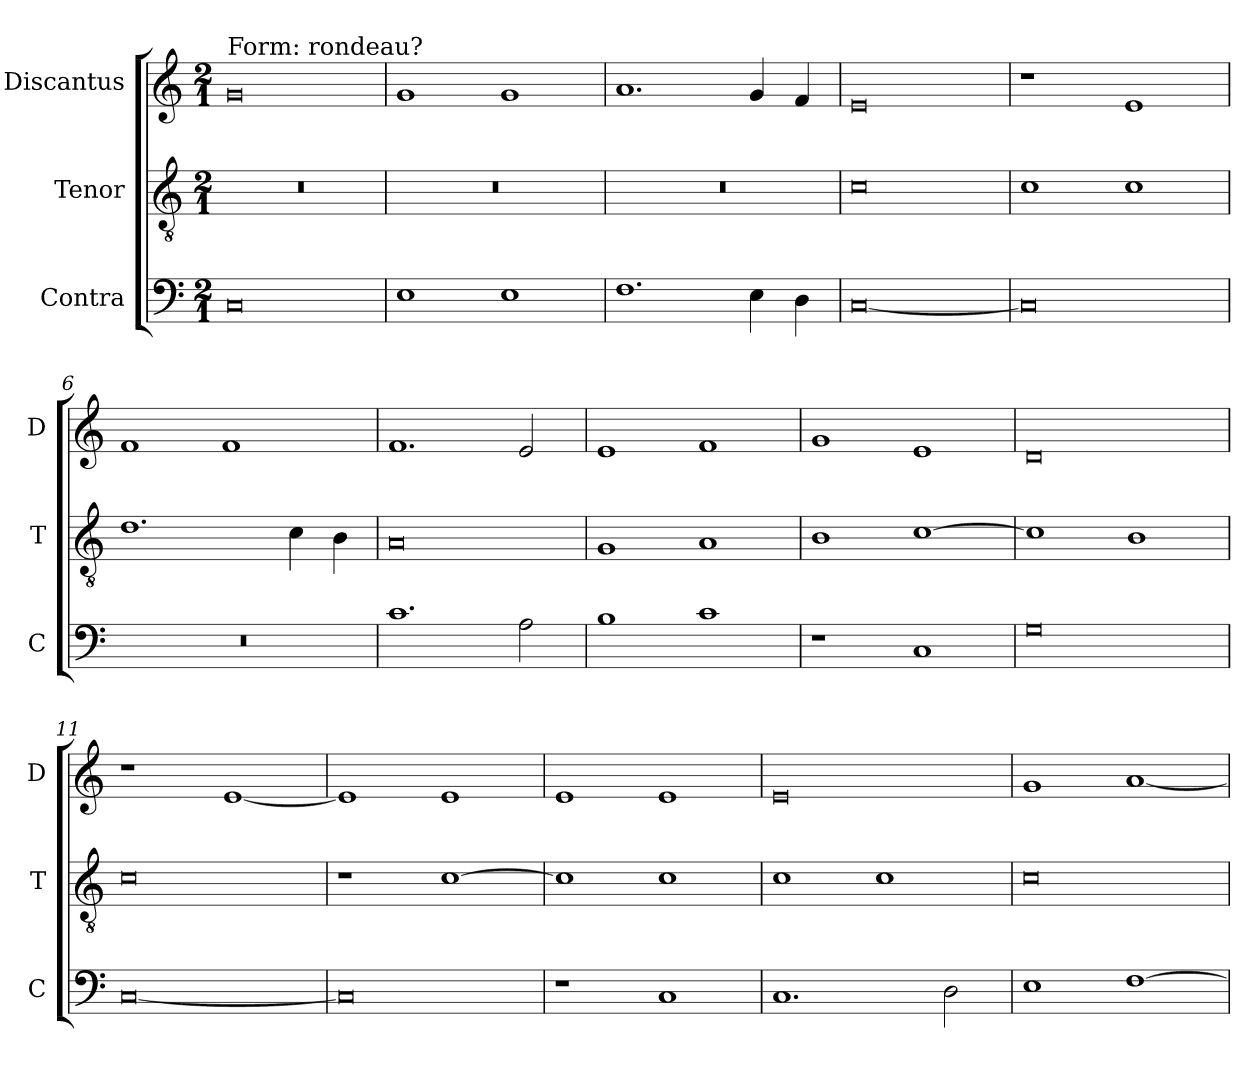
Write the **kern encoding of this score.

**kern	**kern	**kern
*part3	*part2	*part1
*staff3	*staff2	*staff1
*I"Contra	*I"Tenor	*I"Discantus
*I'C	*I'T	*I'D
*clefF4	*clefGv2	*clefG2
*k[]	*k[]	*k[]
*M2/1	*M2/1	*M2/1
=1	=1	=1
!	!	!LO:TX:a:t=Form&colon; rondeau?
0C	0r	0g
=2	=2	=2
1E	0r	1g
1E	.	1g
=3	=3	=3
1.F	0r	1.a
4E\	.	4g/
4D\	.	4f/
=4	=4	=4
[0C	0c	0e
=5	=5	=5
0C]	1c	1r
.	1c	1e
=6	=6	=6
0r	1.d	1f
.	.	1f
.	4c\	.
.	4B\	.
=7	=7	=7
1.c	0A	1.f
2A\	.	2e/
=8	=8	=8
1B	1G	1e
1c	1A	1f
=9	=9	=9
1r	1B	1g
1C	[1c	1e
=10	=10	=10
0G	1c]	0d
.	1B	.
=11	=11	=11
[0C	0c	1r
.	.	[1e
=12	=12	=12
0C]	1r	1e]
.	[1c	1e
=13	=13	=13
1r	1c]	1e
1C	1c	1e
=14	=14	=14
1.C	1c	0e
.	1c	.
2D\	.	.
=15	=15	=15
1E	0c	1g
[1F	.	[1a
=	=	=
*-	*-	*-
